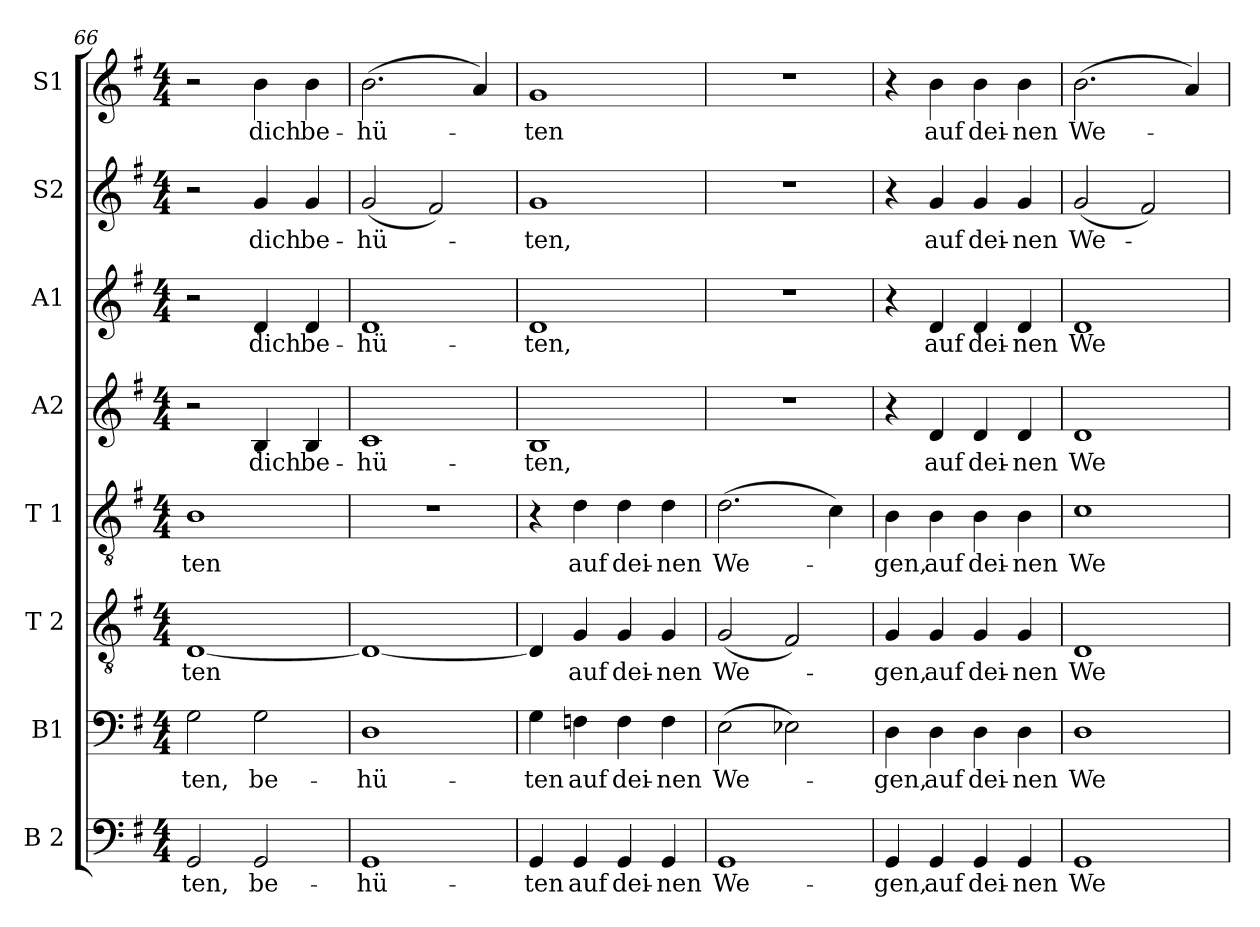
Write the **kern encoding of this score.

**kern	**text	**kern	**text	**kern	**text	**kern	**text	**kern	**text	**kern	**text	**kern	**text	**kern	**text
*part8	*part8	*part7	*part7	*part6	*part6	*part5	*part5	*part4	*part4	*part3	*part3	*part2	*part2	*part1	*part1
*staff8	*staff8	*staff7	*staff7	*staff6	*staff6	*staff5	*staff5	*staff4	*staff4	*staff3	*staff3	*staff2	*staff2	*staff1	*staff1
*I"B 2	*	*I"B1	*	*I"T 2	*	*I"T 1	*	*I"A2	*	*I"A1	*	*I"S2	*	*I"S1	*
*I'B 2	*	*I'B1	*	*I'T 2	*	*I'T 1	*	*I'A2	*	*I'A1	*	*I'S2	*	*I'S1	*
*clefF4	*	*clefF4	*	*clefGv2	*	*clefGv2	*	*clefG2	*	*clefG2	*	*clefG2	*	*clefG2	*
*k[f#]	*	*k[f#]	*	*k[f#]	*	*k[f#]	*	*k[f#]	*	*k[f#]	*	*k[f#]	*	*k[f#]	*
*M4/4	*	*M4/4	*	*M4/4	*	*M4/4	*	*M4/4	*	*M4/4	*	*M4/4	*	*M4/4	*
=66	=66	=66	=66	=66	=66	=66	=66	=66	=66	=66	=66	=66	=66	=66	=66
!	!LO:LY:b	!	!LO:LY:b	!	!LO:LY:b	!	!LO:LY:b	!	!	!	!	!	!	!	!
2GG/	-ten,	2G\	-ten,	[1D	-ten	1B	-ten	2r	.	2r	.	2r	.	2r	.
!	!LO:LY:b	!	!LO:LY:b	!	!	!	!	!	!LO:LY:b	!	!LO:LY:b	!	!LO:LY:b	!	!LO:LY:b
2GG/	be-	2G\	be-	.	.	.	.	4B/	dich	4d/	dich	4g/	dich	4b\	dich
!	!	!	!	!	!	!	!	!	!LO:LY:b	!	!LO:LY:b	!	!LO:LY:b	!	!LO:LY:b
.	.	.	.	.	.	.	.	4B/	be-	4d/	be-	4g/	be-	4b\	be-
=67	=67	=67	=67	=67	=67	=67	=67	=67	=67	=67	=67	=67	=67	=67	=67
!	!LO:LY:b	!	!LO:LY:b	!	!	!	!	!	!LO:LY:b	!	!LO:LY:b	!	!LO:LY:b	!	!LO:LY:b
1GG	-hü-	1D	-hü-	1D_	.	1r	.	1c	-hü-	1d	-hü-	(<2g/	hü-	(>2.b\	-hü-
.	.	.	.	.	.	.	.	.	.	.	.	2f#/)	.	.	.
.	.	.	.	.	.	.	.	.	.	.	.	.	.	4a/)	.
=68	=68	=68	=68	=68	=68	=68	=68	=68	=68	=68	=68	=68	=68	=68	=68
!	!LO:LY:b	!	!LO:LY:b	!	!	!	!	!	!LO:LY:b	!	!LO:LY:b	!	!LO:LY:b	!	!LO:LY:b
4GG/	-ten	4G\	-ten	4D/]	.	4r	.	1B	-ten,	1d	-ten,	1g	-ten,	1g	-ten
!	!LO:LY:b	!	!LO:LY:b	!	!LO:LY:b	!	!LO:LY:b	!	!	!	!	!	!	!	!
4GG/	auf	4Fn\	auf	4G/	auf	4d\	auf	.	.	.	.	.	.	.	.
!	!LO:LY:b	!	!LO:LY:b	!	!LO:LY:b	!	!LO:LY:b	!	!	!	!	!	!	!	!
4GG/	dei-	4F\	dei-	4G/	dei-	4d\	dei-	.	.	.	.	.	.	.	.
!	!LO:LY:b	!	!LO:LY:b	!	!LO:LY:b	!	!LO:LY:b	!	!	!	!	!	!	!	!
4GG/	-nen	4F\	-nen	4G/	-nen	4d\	-nen	.	.	.	.	.	.	.	.
=69	=69	=69	=69	=69	=69	=69	=69	=69	=69	=69	=69	=69	=69	=69	=69
!	!LO:LY:b	!	!LO:LY:b	!	!LO:LY:b	!	!LO:LY:b	!	!	!	!	!	!	!	!
1GG	We-	(>2E\	We-	(<2G/	We-	(>2.d\	We-	1r	.	1r	.	1r	.	1r	.
.	.	2E-X\)	.	2F#/)	.	.	.	.	.	.	.	.	.	.	.
.	.	.	.	.	.	4c\)	.	.	.	.	.	.	.	.	.
=70	=70	=70	=70	=70	=70	=70	=70	=70	=70	=70	=70	=70	=70	=70	=70
!	!LO:LY:b	!	!LO:LY:b	!	!LO:LY:b	!	!LO:LY:b	!	!	!	!	!	!	!	!
4GG/	-gen,	4D\	-gen,	4G/	-gen,	4B\	-gen,	4r	.	4r	.	4r	.	4r	.
!	!LO:LY:b	!	!LO:LY:b	!	!LO:LY:b	!	!LO:LY:b	!	!LO:LY:b	!	!LO:LY:b	!	!LO:LY:b	!	!LO:LY:b
4GG/	auf	4D\	auf	4G/	auf	4B\	auf	4d/	auf	4d/	auf	4g/	auf	4b\	auf
!	!LO:LY:b	!	!LO:LY:b	!	!LO:LY:b	!	!LO:LY:b	!	!LO:LY:b	!	!LO:LY:b	!	!LO:LY:b	!	!LO:LY:b
4GG/	dei-	4D\	dei-	4G/	dei-	4B\	dei-	4d/	dei-	4d/	dei-	4g/	dei-	4b\	dei-
!	!LO:LY:b	!	!LO:LY:b	!	!LO:LY:b	!	!LO:LY:b	!	!LO:LY:b	!	!LO:LY:b	!	!LO:LY:b	!	!LO:LY:b
4GG/	-nen	4D\	-nen	4G/	-nen	4B\	-nen	4d/	-nen	4d/	-nen	4g/	-nen	4b\	-nen
=71	=71	=71	=71	=71	=71	=71	=71	=71	=71	=71	=71	=71	=71	=71	=71
!	!LO:LY:b	!	!LO:LY:b	!	!LO:LY:b	!	!LO:LY:b	!	!LO:LY:b	!	!LO:LY:b	!	!LO:LY:b	!	!LO:LY:b
1GG	We-	1D	We-	1D	We-	1c	We-	1d	We-	1d	We-	(<2g/	We-	(>2.b\	We-
.	.	.	.	.	.	.	.	.	.	.	.	2f#/)	.	.	.
.	.	.	.	.	.	.	.	.	.	.	.	.	.	4a/)	.
=	=	=	=	=	=	=	=	=	=	=	=	=	=	=	=
*-	*-	*-	*-	*-	*-	*-	*-	*-	*-	*-	*-	*-	*-	*-	*-
